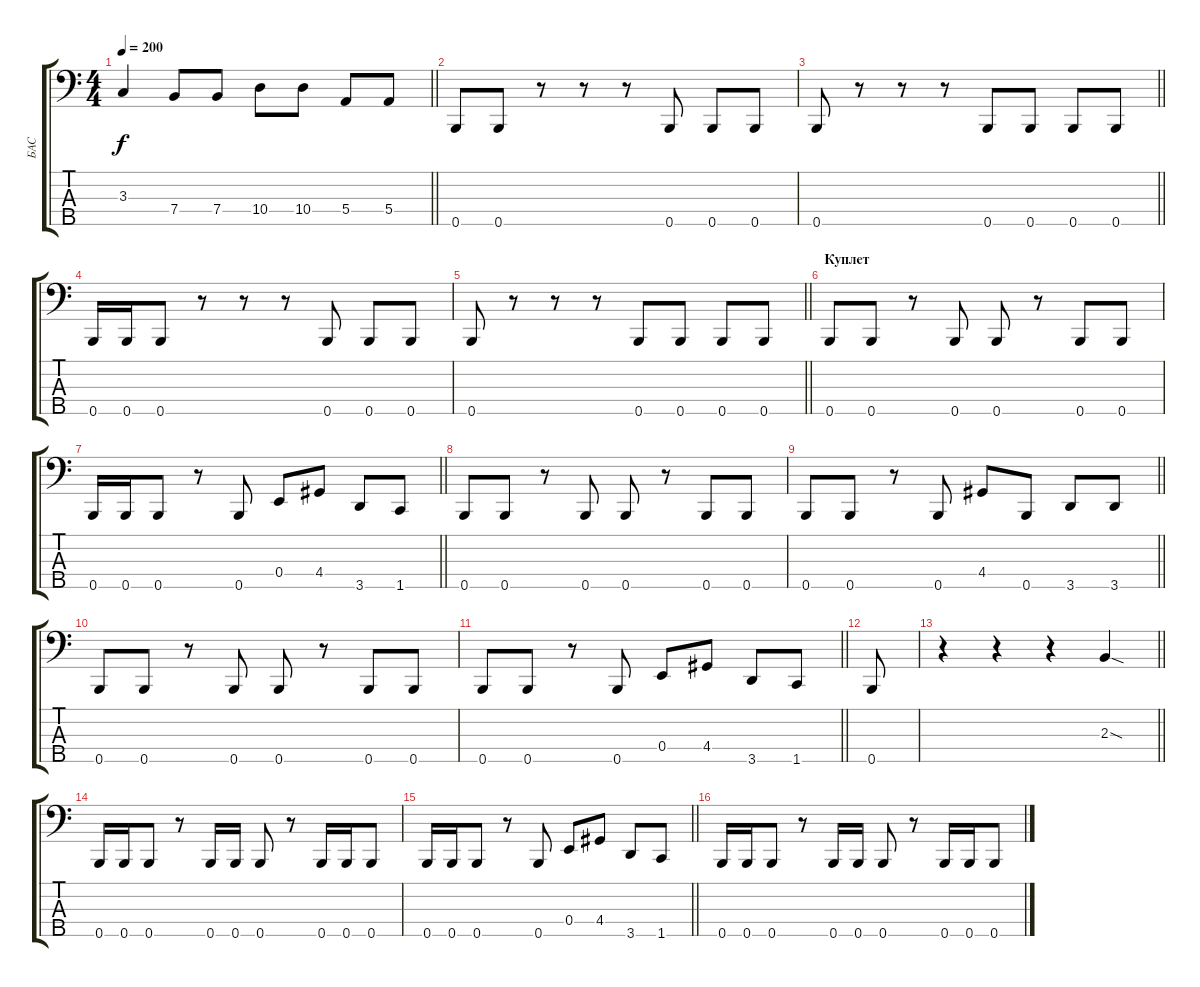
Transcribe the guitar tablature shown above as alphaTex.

\track ("БАС" "БАС") {instrument electricbasspick}
\staff {score tabs}
\tuning (G2 D2 A1 E1 B0) {hide}
\ts (4 4)
\tempo 200
\clef f4
\barLineRight lightlight
\ks c
3.3.4{dy f} 7.4.8 7.4.8 10.4.8 10.4.8 5.4.8 5.4.8 |
0.5.8 0.5.8 r.8 r.8 r.8 0.5.8 0.5.8 0.5.8 |
\barLineRight lightlight
0.5.8 r.8 r.8 r.8 0.5.8 0.5.8 0.5.8 0.5.8 |
0.5.16 0.5.16 0.5.8 r.8 r.8 r.8 0.5.8 0.5.8 0.5.8 |
\barLineRight lightlight
0.5.8 r.8 r.8 r.8 0.5.8 0.5.8 0.5.8 0.5.8 |
\section ("" "Куплет")
0.5.8 0.5.8 r.8 0.5.8 0.5.8 r.8 0.5.8 0.5.8 |
\barLineRight lightlight
0.5.16 0.5.16 0.5.8 r.8 0.5.8 0.4.8 4.4.8 3.5.8 1.5.8 |
0.5.8 0.5.8 r.8 0.5.8 0.5.8 r.8 0.5.8 0.5.8 |
\barLineRight lightlight
0.5.8 0.5.8 r.8 0.5.8 4.4.8 0.5.8 3.5.8 3.5.8 |
0.5.8 0.5.8 r.8 0.5.8 0.5.8 r.8 0.5.8 0.5.8 |
\barLineRight lightlight
0.5.8 0.5.8 r.8 0.5.8 0.4.8 4.4.8 3.5.8 1.5.8 |
0.5.8 |
\barLineRight lightlight
r.4 r.4 r.4 2.3{sod}.4 |
0.5.16 0.5.16 0.5.8 r.8 0.5.16 0.5.16 0.5.8 r.8 0.5.16 0.5.16 0.5.8 |
\barLineRight lightlight
0.5.16 0.5.16 0.5.8 r.8 0.5.8 0.4.8 4.4.8 3.5.8 1.5.8 |
0.5.16 0.5.16 0.5.8 r.8 0.5.16 0.5.16 0.5.8 r.8 0.5.16 0.5.16 0.5.8
